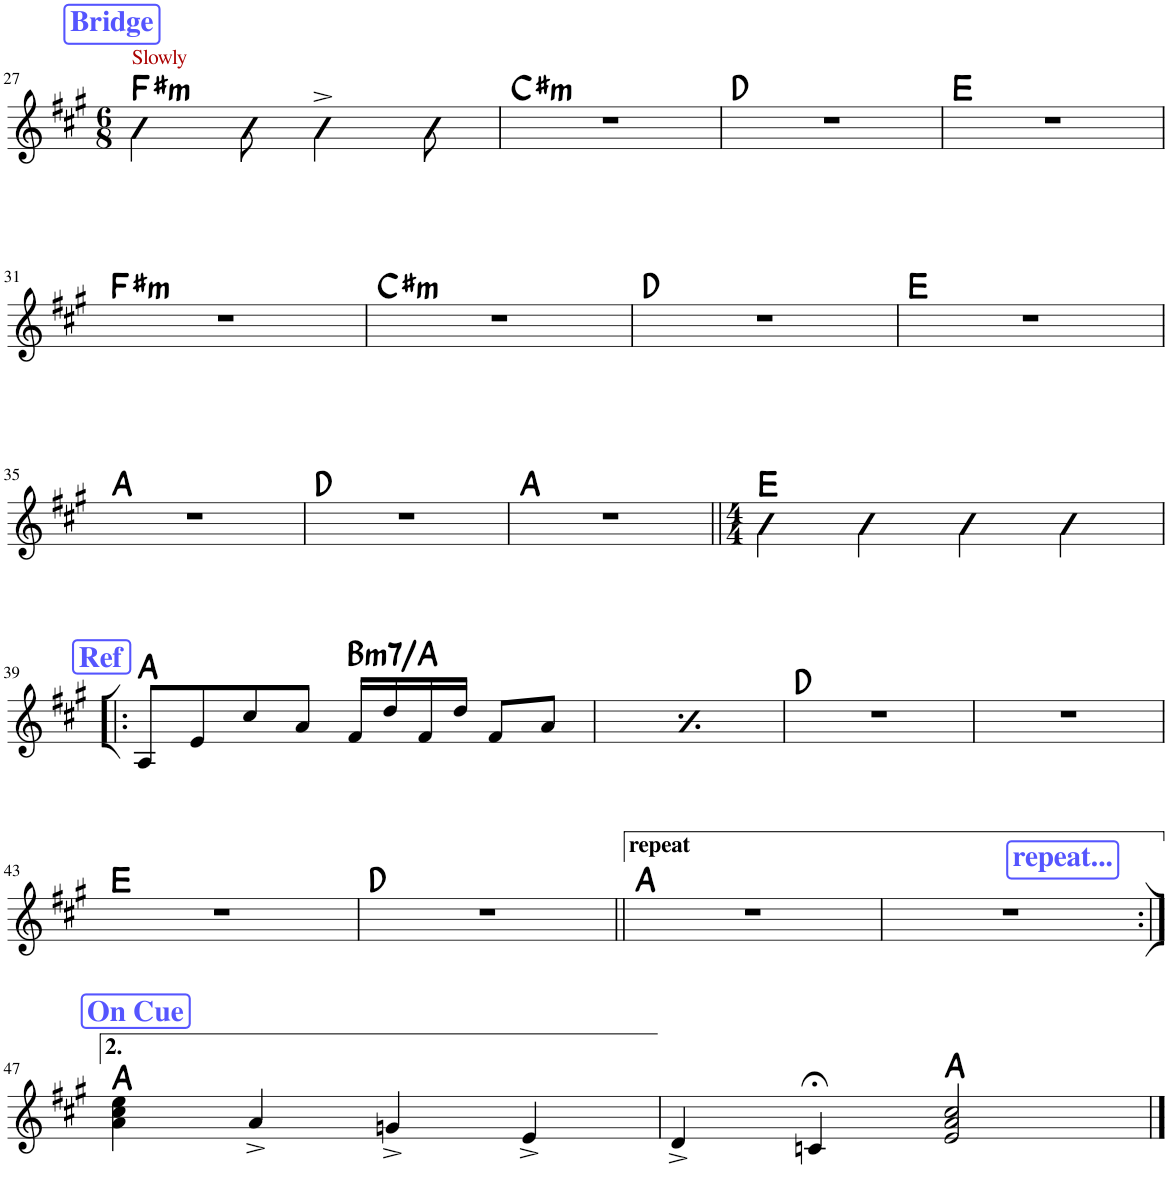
**kern	**harte
*part1	*part1
*staff1	*
*I"Piano	*
*I'Pno.	*
!!LO:PB:g=z
*clefG2	*
*k[f#c#g#]	*
*M6/8	*
!!LO:REH:place=s1:a:B:cj:color=#5555FF:fs=14:t=Bridge
=27	=27
!LO:TX:a:color=#AA0000:t=Slowly	!LO:H:kt=m
4f#\	F#:min
8f#\	.
4f#^\	.
8f#\	.
=28	=28
!	!LO:H:kt=m
2.r	C#:min
=29	=29
2.r	D:maj
=30	=30
2.r	E:maj
!!LO:LB:g=z
=31	=31
!	!LO:H:kt=m
2.r	F#:min
=32	=32
!	!LO:H:kt=m
2.r	C#:min
=33	=33
2.r	D:maj
=34	=34
2.r	E:maj
!!LO:LB:g=z
=35	=35
2.r	A:maj
=36	=36
2.r	D:maj
=37	=37
2.r	A:maj
=38||	=38||
*M4/4	*
4e\	E:maj
4e\	.
4e\	.
4e\	.
!!LO:LB:g=z
!!LO:REH:place=s1:a:B:cj:color=#5555FF:fs=14:t=Ref
=39!|:	=39!|:
8A/L	A:maj
8e/	.
8cc#/	.
8a/J	.
!	!LO:H:kt=m7
16f#/LL	B:min7/b7
16dd/	.
16f#/	.
16dd/JJ	.
8f#/L	.
8a/J	.
!!LO:REH:place=s1:a:B:cj:color=#5555FF:fs=14:t=Ref
=40	=40
8A/L	A:maj
8e/	.
8cc#/	.
8a/J	.
!	!LO:H:kt=m7
16f#/LL	B:min7/b7
16dd/	.
16f#/	.
16dd/JJ	.
8f#/L	.
8a/J	.
=41	=41
1r	D:maj
=42	=42
1r	.
!!LO:LB:g=z
=43	=43
1r	E:maj
=44	=44
1r	D:maj
=45||	=45||
1r	A:maj
!!LO:REH:place=s1:a:B:cj:color=#5555FF:fs=14:t=repeat...
=46	=46
1r	.
!!LO:LB:g=z
!!LO:REH:place=s1:a:B:cj:color=#5555FF:fs=14:t=On Cue
=47:|!	=47:|!
4a\ 4cc#\ 4ee\	A:maj
4a^/	.
4gn^/	.
4e^/	.
=48	=48
4d^/	.
4cn;</	.
2e/ 2a/ 2cc#/	A:maj
==	==
*-	*-
